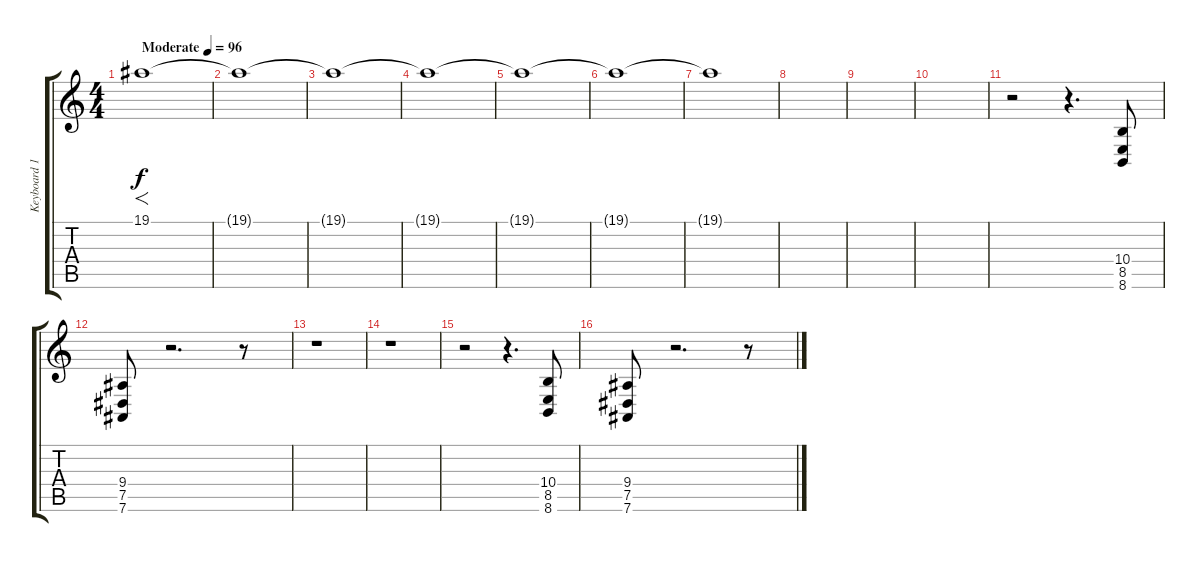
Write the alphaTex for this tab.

\track ("Keyboard 1" "Keyboard 1") {instrument violin}
\staff {score tabs}
\tuning (Eb4 Bb3 Gb3 Db3 Ab2 Eb2) {hide}
\ts (4 4)
\tempo (96 "Moderate")
\clef g2
\ks c
19.1.1{f dy f instrument violin} |
19.1{t}.1 |
19.1{t}.1 |
19.1{t}.1 |
19.1{t}.1 |
19.1{t}.1 |
19.1{t}.1 |
|
|
|
r.2 r.4{d} (10.4 8.5 8.6).8 |
(9.4 7.5 7.6).8 r.2{d} r.8 |
r.1 |
r.1 |
r.2 r.4{d} (10.4 8.5 8.6).8 |
(9.4 7.5 7.6).8 r.2{d} r.8
